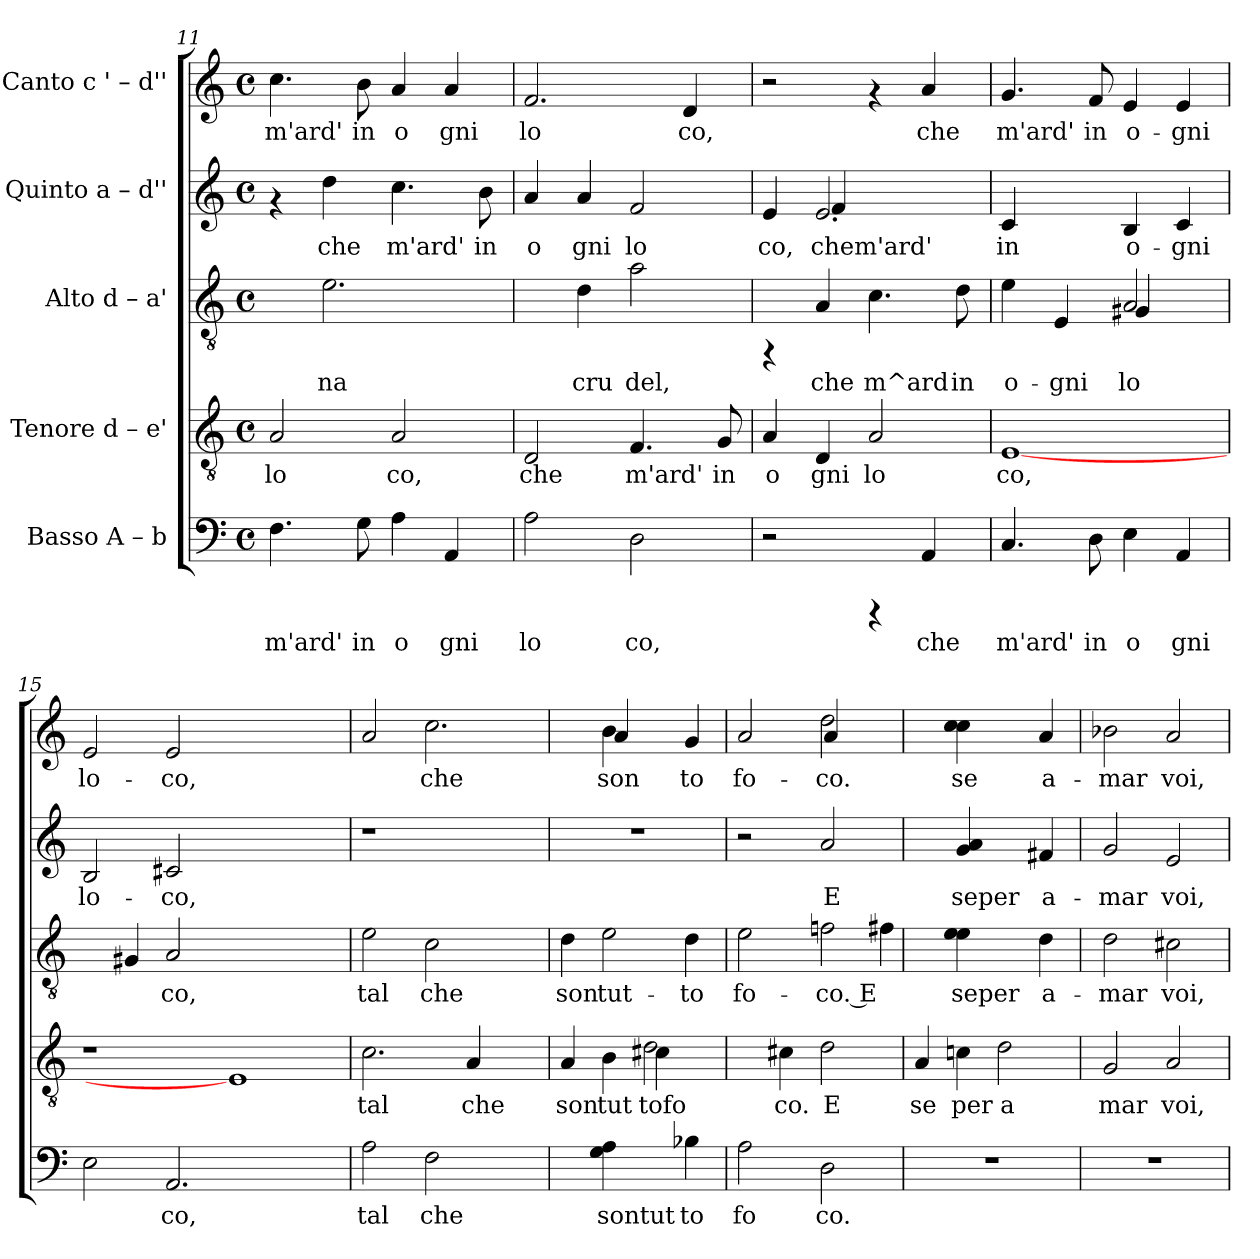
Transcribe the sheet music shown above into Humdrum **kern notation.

**kern	**text	**kern	**text	**kern	**text	**kern	**text	**kern	**text
*part5	*part5	*part4	*part4	*part3	*part3	*part2	*part2	*part1	*part1
*staff5	*staff5	*staff4	*staff4	*staff3	*staff3	*staff2	*staff2	*staff1	*staff1
*I"Basso  A – b	*	*I"Tenore  d – e'	*	*I"Alto  d – a'	*	*I"Quinto  a – d''	*	*I"Canto  c ' – d''	*
*clefF4	*	*clefGv2	*	*clefGv2	*	*clefG2	*	*clefG2	*
*k[]	*	*k[]	*	*k[]	*	*k[]	*	*k[]	*
*C:	*	*C:	*	*C:	*	*C:	*	*C:	*
*M4/4	*	*M4/4	*	*M4/4	*	*M4/4	*	*M4/4	*
*met(c)	*	*met(c)	*	*met(c)	*	*met(c)	*	*met(c)	*
=11	=11	=11	=11	=11	=11	=11	=11	=11	=11
!	!LO:LY:b:cj	!	!LO:LY:b:rj	!	!	!	!	!	!LO:LY:b:cj
4.F\	m'ard'	2A/	lo	4ryy	.	4rf	.	4.cc\	m'ard'
!	!	!	!	!	!LO:LY:b:cj	!	!LO:LY:b:rj	!	!
.	.	.	.	2.e\	na	4dd\	che	.	.
!	!LO:LY:b:cj	!	!	!	!	!	!	!	!LO:LY:b:cj
8G\	in	.	.	.	.	.	.	8b\	in
!	!LO:LY:b:cj	!	!LO:LY:b:rj	!	!	!	!LO:LY:b:rj	!	!LO:LY:b:cj
4A\	o	2A/	co,	.	.	4.cc\	m'ard'	4a/	o
!	!LO:LY:b:cj	!	!	!	!	!	!	!	!LO:LY:b:cj
4AA/	gni	.	.	.	.	.	.	4a/	gni
!	!	!	!	!	!	!	!LO:LY:b:rj	!	!
.	.	.	.	.	.	8b\	in	.	.
=12	=12	=12	=12	=12	=12	=12	=12	=12	=12
!	!LO:LY:b:cj	!	!LO:LY:b:rj	!	!	!	!LO:LY:b:rj	!	!LO:LY:b:cj
2A\	lo	2D/	che	4ryy	.	4a/	o	2.f/	lo
!	!	!	!	!	!LO:LY:b:cj	!	!LO:LY:b:rj	!	!
.	.	.	.	4d\	cru	4a/	gni	.	.
!	!LO:LY:b:cj	!	!LO:LY:b:rj	!	!LO:LY:b:cj	!	!LO:LY:b:rj	!	!
2D\	co,	4.F/	m'ard'	2a\	del,	2f/	lo	.	.
!	!	!	!	!	!	!	!	!	!LO:LY:b:cj
.	.	.	.	.	.	.	.	4d/	co,
!	!	!	!LO:LY:b:rj	!	!	!	!	!	!
.	.	8G/	in	.	.	.	.	.	.
!!LO:PB:g=z
=13	=13	=13	=13	=13	=13	=13	=13	=13	=13
!	!	!	!LO:LY:b:rj	!	!	!	!LO:LY:b:rj	!	!
*	*	*	*	*	*	*^	*	*	*
2r	.	4A/	o	4rFF	.	4e/	4ryy	co,	2r	.
!	!	!	!LO:LY:b:rj	!	!LO:LY:b:cj	!	!	!LO:LY:b:rj	!	!
.	.	4D/	gni	4A/	che	2.e/	4f/	chem'ard'	.	.
!	!	!	!LO:LY:b:rj	!	!LO:LY:b:cj	!	!	!	!	!
4rCCC	.	2A/	lo	4.c\	m^ard	.	2ryy	.	4rf	.
!	!LO:LY:b:cj	!	!	!	!	!	!	!	!	!LO:LY:b:cj
4AA/	che	.	.	.	.	.	.	.	4a/	che
!	!	!	!	!	!LO:LY:b:cj	!	!	!	!	!
.	.	.	.	8d\	in	.	.	.	.	.
*	*	*	*	*	*	*v	*v	*	*	*
=14	=14	=14	=14	=14	=14	=14	=14	=14	=14
!	!LO:LY:b:cj	!	!LO:LY:b:rj	!	!LO:LY:b:cj	!	!LO:LY:b:rj	!	!LO:LY:b:cj
*	*	*	*	*^	*	*	*	*	*
4.C/	m'ard'	[1E	co,	4e\	2ryy	o-	4c/	in	4.g/	m'ard'
!	!	!	!	!	!	!LO:LY:b:cj	!	!	!	!
.	.	.	.	4E/	.	-gni	4ryy	.	.	.
!	!LO:LY:b:cj	!	!	!	!	!	!	!	!	!LO:LY:b:cj
8D\	in	.	.	.	.	.	.	.	8f/	in
!	!LO:LY:b:cj	!	!	!	!	!LO:LY:b:cj	!	!LO:LY:b:rj	!	!LO:LY:b:cj
4E\	o	.	.	2A/	4G#X/	lo-	4B/	o-	4e/	o-
!	!LO:LY:b:cj	!	!	!	!	!	!	!LO:LY:b:rj	!	!LO:LY:b:cj
4AA/	gni	.	.	.	4ryy	.	4c/	-gni	4e/	-gni
=15	=15	=15	=15	=15	=15	=15	=15	=15	=15	=15
!	!	!	!	!	!	!	!	!LO:LY:b:rj	!	!LO:LY:b:cj
*	*	*	*	*v	*v	*	*	*	*	*
2E\	.	1r	.	4ryy	.	2B/	lo-	2e/	lo-
!	!	!	!	!	!LO:LY:b:cj	!	!	!	!
.	.	.	.	4G#X/	--	.	.	.	.
!	!LO:LY:b:cj	!	!	!	!LO:LY:b:cj	!	!LO:LY:b:rj	!	!LO:LY:b:cj
2.AA/	co,	.	.	2A/	-co,	2c#X/	-co,	2e/	-co,
.	.	1E]	.	1ryy	.	1ryy	.	1ryy	.
2.ryy	.	.	.	.	.	.	.	.	.
=16	=16	=16	=16	=16	=16	=16	=16	=16	=16
!	!LO:LY:b:cj	!	!LO:LY:b:rj	!	!LO:LY:b:cj	!	!	!	!
2A\	tal	2.c\	tal	2e\	tal	1r	.	2a/	.
!	!LO:LY:b:cj	!	!	!	!LO:LY:b:cj	!	!	!	!LO:LY:b:cj
2F\	che	.	.	2c\	che	.	.	2.cc\	che
!	!	!	!LO:LY:b:rj	!	!	!	!	!	!
.	.	4A/	che	.	.	.	.	.	.
4ryy	.	4ryy	.	4ryy	.	4ryy	.	.	.
=17	=17	=17	=17	=17	=17	=17	=17	=17	=17
!	!	!	!LO:LY:b:rj	!	!LO:LY:b:cj	!	!	!	!
*	*	*^	*	*	*	*	*	*^	*
4ryy	.	4A/	2ryy	son	4d\	son	1r	.	4ryy	4ryy	.
!	!LO:LY:b:cj	!	!	!LO:LY:b:rj	!	!LO:LY:b:cj	!	!	!	!	!LO:LY:b:cj
4G\ 4A\	sontut	4B\	.	tut	2e\	tut-	.	.	4b\	4a/	son
!	!	!	!	!LO:LY:b:rj	!	!	!	!	!	!	!
4ryy	.	2d\	4c#X\	tofo	.	.	.	.	4ryy	2ryy	.
!	!LO:LY:b:cj	!	!	!	!	!LO:LY:b:cj	!	!	!	!	!LO:LY:b:cj
4B-\	to	.	4ryy	.	4d\	-to	.	.	4g/	.	to
=18	=18	=18	=18	=18	=18	=18	=18	=18	=18	=18	=18
!	!LO:LY:b:cj	!	!	!	!	!LO:LY:b:cj	!	!	!	!	!LO:LY:b:cj
*	*	*v	*v	*	*^	*	*	*	*	*	*
2A\	fo	4ryy	.	2e\	2ryy	fo-	2r	.	2a/	2ryy	fo-
!	!	!	!LO:LY:b:rj	!	!	!	!	!	!	!	!
.	.	4c#X\	co.	.	.	.	.	.	.	.	.
!	!LO:LY:b:cj	!	!LO:LY:b:rj	!	!	!LO:LY:b:cj	!	!LO:LY:b:rj	!	!	!LO:LY:b:cj
2D\	co.	2d\	E	2fn\	4f#X\	-co. E	2a/	E	2dd\	4a/	-co.
.	.	.	.	.	4ryy	.	.	.	.	4ryy	.
=19	=19	=19	=19	=19	=19	=19	=19	=19	=19	=19	=19
!	!	!	!LO:LY:b:rj	!	!	!	!	!	!	!	!
*	*	*	*	*v	*v	*	*	*	*v	*v	*
1r	.	4A/	se	4ryy	.	4ryy	.	4ryy	.
!	!	!	!LO:LY:b:rj	!	!LO:LY:b:cj	!	!LO:LY:b:rj	!	!LO:LY:b:cj
.	.	4cn\	per	4e\ 4e\	seper	4a/ 4g/	seper	4cc\ 4cc\	se
!	!	!	!LO:LY:b:rj	!	!	!	!	!	!
.	.	2d\	a	4ryy	.	4ryy	.	4ryy	.
!	!	!	!	!	!LO:LY:b:cj	!	!LO:LY:b:rj	!	!LO:LY:b:cj
.	.	.	.	4d\	a-	4f#X/	a-	4a/	a-
!!LO:LB:g=z
=20	=20	=20	=20	=20	=20	=20	=20	=20	=20
!	!	!	!LO:LY:b:rj	!	!LO:LY:b:cj	!	!LO:LY:b:rj	!	!LO:LY:b:cj
1r	.	2G/	mar	2d\	-mar	2g/	-mar	2b-X\	-mar
!	!	!	!LO:LY:b:rj	!	!LO:LY:b:cj	!	!LO:LY:b:rj	!	!LO:LY:b:cj
.	.	2A/	voi,	2c#X\	voi,	2e/	voi,	2a/	voi,
=	=	=	=	=	=	=	=	=	=
*-	*-	*-	*-	*-	*-	*-	*-	*-	*-
